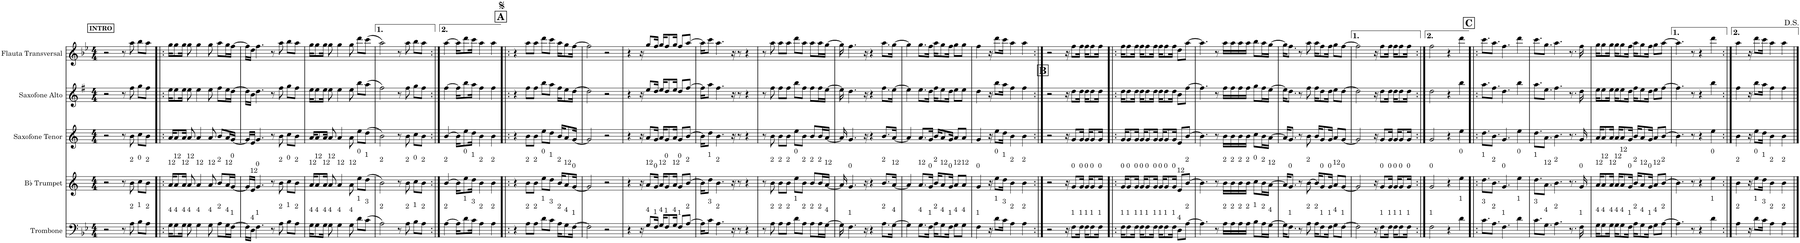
**kern	**kern	**kern	**kern	**kern
*part5	*part4	*part3	*part2	*part1
*staff5	*staff4	*staff3	*staff2	*staff1
*I"Trombone	*I"Bb Trumpet	*I"Saxofone Tenor	*I"Saxofone Alto	*I"Flauta Transversal
*I'Tbn.	*I'Bb Tpt.	*I'Sax. Tn.	*	*I'Fl.
*clefF4	*clefG2	*clefG2	*clefG2	*clefG2
*	*Trd1c2	*Trd8c14	*Trd5c9	*
*k[b-e-]	*k[]	*k[]	*k[f#]	*k[b-e-]
*M4/4	*M4/4	*M4/4	*M4/4	*M4/4
!!LO:REH:place=s1:a:B:cj:fs=9:t=INTRO
=1	=1	=1	=1	=1
2r	2r	2r	2r	2r
8r	8r	8r	8r	8r
!	!LO:TX:a:t=2	!	!	!
!LO:TX:a:t=2	!	!	!	!
8A\	8b\	8b\	8ff#\	8aa\
!	!LO:TX:a:t=0	!	!	!
!LO:TX:a:t=1	!	!	!	!
8B-\L	8cc\L	8cc\L	8gg\L	8bb-\L
!	!LO:TX:a:t=2	!	!	!
!LO:TX:a:t=2	!	!	!	!
8A\J	8b\J	8b\J	8ff#\J	8aa\J
=2!|:	=2!|:	=2!|:	=2!|:	=2!|:
!	!LO:TX:a:t=12	!	!	!
!LO:TX:a:t=4	!	!	!	!
16G\KL	16a/KL	16a/KL	16ee\KL	16gg\KL
!	!LO:TX:a:t=12	!	!	!
!LO:TX:a:t=4	!	!	!	!
8G\	8a/	8a/	8ee\	8gg\
!	!LO:TX:a:t=12	!	!	!
!LO:TX:a:t=4	!	!	!	!
16G\Jk	16a/Jk	16a/Jk	16ee\Jk	16gg\Jk
!	!LO:TX:a:t=12	!	!	!
!LO:TX:a:t=4	!	!	!	!
8G\	8a/	8a/	8ee\	8gg\
!	!LO:TX:a:t=12	!	!	!
!LO:TX:a:t=4	!	!	!	!
4G\	4a/	4a/	4ee\	4gg\
!	!LO:TX:a:t=12	!	!	!
!LO:TX:a:t=4	!	!	!	!
8G\	8a/	8a/	8ee\	8gg\
!	!LO:TX:a:t=2	!	!	!
!LO:TX:a:t=2	!	!	!	!
8A\L	8b/L	8b/L	8ff#\L	8aa\L
!	!LO:TX:a:t=12	!	!	!
!LO:TX:a:t=4	!	!	!	!
16G\L	16a/L	16a/L	16ee\L	16gg\L
!	!LO:TX:a:t=0	!	!	!
!LO:TX:a:t=1	!	!	!	!
[16F\JJ	[16g/JJ	[16g/JJ	[16dd\JJ	[16ff\JJ
=3	=3	=3	=3	=3
16F\LL]	16g/LL]	16g/LL]	16dd\LL]	16ff\LL]
!	!LO:TX:a:t=12	!	!	!
!LO:TX:a:t=4	!	!	!	!
16D\JJ	16e/JJ	16e/JJ	16b\JJ	16dd\JJ
!	!LO:TX:a:t=0	!	!	!
!LO:TX:a:t=1	!	!	!	!
4.F\	4.g/	4.g/	4.dd\	4.ff\
8r	8r	8r	8r	8r
!	!LO:TX:a:t=2	!	!	!
!LO:TX:a:t=2	!	!	!	!
8A\	8b\	8b\	8ff#\	8aa\
!	!LO:TX:a:t=0	!	!	!
!LO:TX:a:t=1	!	!	!	!
8B-\L	8cc\L	8cc\L	8gg\L	8bb-\L
!	!LO:TX:a:t=2	!	!	!
!LO:TX:a:t=2	!	!	!	!
8A\J	8b\J	8b\J	8ff#\J	8aa\J
=4	=4	=4	=4	=4
!	!LO:TX:a:t=12	!	!	!
!LO:TX:a:t=4	!	!	!	!
16G\KL	16a/KL	16a/KL	16ee\KL	16gg\KL
!	!LO:TX:a:t=12	!	!	!
!LO:TX:a:t=4	!	!	!	!
8G\	8a/	8a/	8ee\	8gg\
!	!LO:TX:a:t=12	!	!	!
!LO:TX:a:t=4	!	!	!	!
16G\Jk	16a/Jk	16a/Jk	16ee\Jk	16gg\Jk
!	!LO:TX:a:t=12	!	!	!
!LO:TX:a:t=4	!	!	!	!
8G\	8a/	8a/	8ee\	8gg\
!	!LO:TX:a:t=12	!	!	!
!LO:TX:a:t=4	!	!	!	!
4G\	4a/	4a/	4ee\	4gg\
!	!LO:TX:a:t=12	!	!	!
!LO:TX:a:t=4	!	!	!	!
8G\	8a\	8a\	8ee\	8gg\
!	!LO:TX:a:t=0	!	!	!
!LO:TX:a:t=1	!	!	!	!
8d\L	8ee\L	8ee\L	8bb\L	8ddd\L
!	!LO:TX:a:t=1	!	!	!
!LO:TX:a:t=3	!	!	!	!
(>8c\J	(>8dd\J	(>8dd\J	(>8aa\J	(>8ccc\J
=5	=5	=5	=5	=5
!	!LO:TX:a:t=2	!	!	!
!LO:TX:a:t=2	!	!	!	!
2A\)	2b\)	2b\)	2ff#\)	2aa\)
8r	8r	8r	8r	8r
!	!LO:TX:a:t=2	!	!	!
!LO:TX:a:t=2	!	!	!	!
8A\	8b\	8b\	8ff#\	8aa\
!	!LO:TX:a:t=0	!	!	!
!LO:TX:a:t=1	!	!	!	!
8B-\L	8cc\L	8cc\L	8gg\L	8bb-\L
!	!LO:TX:a:t=2	!	!	!
!LO:TX:a:t=2	!	!	!	!
8A\J	8b\J	8b\J	8ff#\J	8aa\J
=6:|!	=6:|!	=6:|!	=6:|!	=6:|!
!	!LO:TX:a:t=2	!	!	!
!LO:TX:a:t=2	!	!	!	!
[4A\	[4b/	[4b/	[4ff#\	[4aa\
16A\KL]	16b\KL]	16b\KL]	16ff#\KL]	16aa\KL]
!	!LO:TX:a:t=0	!	!	!
!LO:TX:a:t=1	!	!	!	!
8d\	8ee\	8ee\	8bb\	8ddd\
!	!LO:TX:a:t=1	!	!	!
!LO:TX:a:t=3	!	!	!	!
16c\Jk	16dd\Jk	16dd\Jk	16aa\Jk	16ccc\Jk
!	!LO:TX:a:t=2	!	!	!
!LO:TX:a:t=2	!	!	!	!
4A\	4b\	4b\	4ff#\	4aa\
!	!LO:TX:a:t=2	!	!	!
!LO:TX:a:t=2	!	!	!	!
4A\	4b\	4b\	4ff#\	4aa\
!!LO:REH:place=s1:a:B:cj:fs=14:t=A
=7!|:	=7!|:	=7!|:	=7!|:	=7!|:
4r	4r	4r	4r	4r
!	!LO:TX:a:t=2	!	!	!
!LO:TX:a:t=2	!	!	!	!
8A\L	8b\L	8b\L	8ff#\L	8aa\L
!	!LO:TX:a:t=2	!	!	!
!LO:TX:a:t=2	!	!	!	!
8A\J	8b\J	8b\J	8ff#\J	8aa\J
!	!LO:TX:a:t=0	!	!	!
!LO:TX:a:t=1	!	!	!	!
8d\L	8ee\L	8ee\L	8bb\L	8ddd\L
!	!LO:TX:a:t=1	!	!	!
!LO:TX:a:t=3	!	!	!	!
8c\J	8dd\J	8dd\J	8aa\J	8ccc\J
!	!LO:TX:a:t=2	!	!	!
!LO:TX:a:t=2	!	!	!	!
16A\KL	16b/KL	16b/KL	16ff#\KL	16aa\KL
!	!LO:TX:a:t=12	!	!	!
!LO:TX:a:t=4	!	!	!	!
8G\	8a/	8a/	8ee\	8gg\
!	!LO:TX:a:t=0	!	!	!
!LO:TX:a:t=1	!	!	!	!
[16F\Jk	[16g/Jk	[16g/Jk	[16dd\Jk	[16ff\Jk
=8	=8	=8	=8	=8
2F\]	2g/]	2g/]	2dd\]	2ff\]
2r	2r	2r	2r	2r
=9	=9	=9	=9	=9
4r	4r	4r	4r	4r
16r	16r	16r	16r	16r
!	!LO:TX:a:t=12	!	!	!
!LO:TX:a:t=4	!	!	!	!
8G/L	8a/L	8a/L	8ee/L	8gg/L
!	!LO:TX:a:t=0	!	!	!
!LO:TX:a:t=1	!	!	!	!
16F/Jk	16g/Jk	16g/Jk	16dd/Jk	16ff/Jk
!	!LO:TX:a:t=12	!	!	!
!LO:TX:a:t=4	!	!	!	!
16G/KL	16a/KL	16a/KL	16ee/KL	16gg/KL
!	!LO:TX:a:t=0	!	!	!
!LO:TX:a:t=1	!	!	!	!
8F/	8g/	8g/	8dd/	8ff/
!	!LO:TX:a:t=12	!	!	!
!LO:TX:a:t=4	!	!	!	!
16G/Jk	16a/Jk	16a/Jk	16ee/Jk	16gg/Jk
!	!LO:TX:a:t=0	!	!	!
!LO:TX:a:t=1	!	!	!	!
8F/L	8g/L	8g/L	8dd/L	8ff/L
!	!LO:TX:a:t=2	!	!	!
!LO:TX:a:t=2	!	!	!	!
[8A/J	[8b/J	[8b/J	[8ff#/J	[8aa/J
=10	=10	=10	=10	=10
16A\KL]	16b\KL]	16b\KL]	16ff#\KL]	16aa\KL]
!	!LO:TX:a:t=1	!	!	!
!LO:TX:a:t=3	!	!	!	!
8c\J	8dd\J	8dd\J	8aa\J	8ccc\J
!	!LO:TX:a:t=2	!	!	!
!LO:TX:a:t=2	!	!	!	!
4.A\	4.b\	4.b\	4.ff#\	4.aa\
16r	16r	16r	16r	16r
8r	8r	8r	8r	8r
4r	4r	4r	4r	4r
=11	=11	=11	=11	=11
8r	8r	8r	8r	8r
!	!LO:TX:a:t=2	!	!	!
!LO:TX:a:t=2	!	!	!	!
8A\	8b\	8b\	8ff#\	8aa\
!	!LO:TX:a:t=2	!	!	!
!LO:TX:a:t=2	!	!	!	!
8A\L	8b\L	8b\L	8ff#\L	8aa\L
!	!LO:TX:a:t=2	!	!	!
!LO:TX:a:t=2	!	!	!	!
8A\J	8b\J	8b\J	8ff#\J	8aa\J
!	!LO:TX:a:t=0	!	!	!
!LO:TX:a:t=1	!	!	!	!
8d\L	8ee\L	8ee\L	8bb\L	8ddd\L
!	!LO:TX:a:t=2	!	!	!
!LO:TX:a:t=2	!	!	!	!
8A\J	8b\J	8b\J	8ff#\J	8aa\J
!	!LO:TX:a:t=2	!	!	!
!LO:TX:a:t=2	!	!	!	!
8A\L	8b/L	8b/L	8ff#\L	8aa\L
!	!LO:TX:a:t=2	!	!	!
!LO:TX:a:t=2	!	!	!	!
16A\L	16b/L	16b/L	16ff#\L	16aa\L
!	!LO:TX:a:t=12	!	!	!
!LO:TX:a:t=4	!	!	!	!
[16G\JJ	[16a/JJ	[16a/JJ	[16ee\JJ	[16gg\JJ
=12	=12	=12	=12	=12
16G\]	16a/]	16a/]	16ee\]	16gg\]
!	!LO:TX:a:t=0	!	!	!
!LO:TX:a:t=1	!	!	!	!
4.F\	4.g/	4.g/	4.dd\	4.ff\
16r	16r	16r	16r	16r
4r	4r	4r	4r	4r
!	!LO:TX:a:t=2	!	!	!
!LO:TX:a:t=2	!	!	!	!
8.A\L	8.b/L	8.b/L	8.ff#\L	8.aa\L
!	!LO:TX:a:t=12	!	!	!
!LO:TX:a:t=4	!	!	!	!
[16G\Jk	[16a/Jk	[16a/Jk	[16ee\Jk	[16gg\Jk
=13	=13	=13	=13	=13
4G\]	4a/]	4a/]	4ee\]	4gg\]
!	!LO:TX:a:t=12	!	!	!
!LO:TX:a:t=4	!	!	!	!
8.G\L	8.a/L	8.a/L	8.ee\L	8.gg\L
!	!LO:TX:a:t=0	!	!	!
!LO:TX:a:t=1	!	!	!	!
16F\Jk	16g/Jk	16g/Jk	16dd\Jk	16ff\Jk
!	!LO:TX:a:t=2	!	!	!
!LO:TX:a:t=2	!	!	!	!
16A\KL	16b/KL	16b/KL	16ff#\KL	16aa\KL
!	!LO:TX:a:t=12	!	!	!
!LO:TX:a:t=4	!	!	!	!
8G\	8a/	8a/	8ee\	8gg\
!	!LO:TX:a:t=0	!	!	!
!LO:TX:a:t=1	!	!	!	!
16F\Jk	16g/Jk	16g/Jk	16dd\Jk	16ff\Jk
!	!LO:TX:a:t=12	!	!	!
!LO:TX:a:t=4	!	!	!	!
8G\L	8a/L	8a/L	8ee\L	8gg\L
!	!LO:TX:a:t=12	!	!	!
!LO:TX:a:t=4	!	!	!	!
8G\J	8a/J	8a/J	8ee\J	8gg\J
=14	=14	=14	=14	=14
!	!LO:TX:a:t=0	!	!	!
!LO:TX:a:t=1	!	!	!	!
4F\	4g/	4g/	4dd\	4ff\
16r	16r	16r	16r	16r
!	!LO:TX:a:t=0	!	!	!
!LO:TX:a:t=1	!	!	!	!
8d\L	8ee\L	8ee\L	8bb\L	8ddd\L
!	!LO:TX:a:t=1	!	!	!
!LO:TX:a:t=3	!	!	!	!
16c\Jk	16dd\Jk	16dd\Jk	16aa\Jk	16ccc\Jk
!	!LO:TX:a:t=2	!	!	!
!LO:TX:a:t=2	!	!	!	!
4A\	4b\	4b\	4ff#\	4aa\
!	!LO:TX:a:t=2	!	!	!
!LO:TX:a:t=2	!	!	!	!
4A\	4b\	4b\	4ff#\	4aa\
!!LO:REH:place=s1:b:B:cj:fs=14:t=B
=15:|!	=15:|!	=15:|!	=15:|!	=15:|!
2r	2r	2r	2r	2r
16r	16r	16r	16r	16r
!	!LO:TX:a:t=0	!	!	!
!LO:TX:a:t=1	!	!	!	!
8F\L	8g/L	8g/L	8dd\L	8ff\L
!	!LO:TX:a:t=0	!	!	!
!LO:TX:a:t=1	!	!	!	!
16F\Jk	16g/Jk	16g/Jk	16dd\Jk	16ff\Jk
!	!LO:TX:a:t=0	!	!	!
!LO:TX:a:t=1	!	!	!	!
16F\KL	16g/KL	16g/KL	16dd\KL	16ff\KL
!	!LO:TX:a:t=0	!	!	!
!LO:TX:a:t=1	!	!	!	!
8F\	8g/	8g/	8dd\	8ff\
!	!LO:TX:a:t=0	!	!	!
!LO:TX:a:t=1	!	!	!	!
16F\Jk	16g/Jk	16g/Jk	16dd\Jk	16ff\Jk
=16!|:	=16!|:	=16!|:	=16!|:	=16!|:
!	!LO:TX:a:t=0	!	!	!
!LO:TX:a:t=1	!	!	!	!
16F\KL	16g/KL	16g/KL	16dd\KL	16ff\KL
!	!LO:TX:a:t=0	!	!	!
!LO:TX:a:t=1	!	!	!	!
8F\	8g/	8g/	8dd\	8ff\
!	!LO:TX:a:t=0	!	!	!
!LO:TX:a:t=1	!	!	!	!
16F\Jk	16g/Jk	16g/Jk	16dd\Jk	16ff\Jk
!	!LO:TX:a:t=0	!	!	!
!LO:TX:a:t=1	!	!	!	!
16F\KL	16g/KL	16g/KL	16dd\KL	16ff\KL
!	!LO:TX:a:t=0	!	!	!
!LO:TX:a:t=1	!	!	!	!
8F\	8g/	8g/	8dd\	8ff\
!	!LO:TX:a:t=0	!	!	!
!LO:TX:a:t=1	!	!	!	!
16F\Jk	16g/Jk	16g/Jk	16dd\Jk	16ff\Jk
!	!LO:TX:a:t=0	!	!	!
!LO:TX:a:t=1	!	!	!	!
16F\KL	16g/KL	16g/KL	16dd\KL	16ff\KL
!	!LO:TX:a:t=0	!	!	!
!LO:TX:a:t=1	!	!	!	!
8F\	8g/	8g/	8dd\	8ff\
!	!LO:TX:a:t=0	!	!	!
!LO:TX:a:t=1	!	!	!	!
16F\Jk	16g/Jk	16g/Jk	16dd\Jk	16ff\Jk
!	!LO:TX:a:t=12	!	!	!
!LO:TX:a:t=4	!	!	!	!
8D\L	8e/L	8e/L	8b\L	8dd\L
!	!LO:TX:a:t=2	!	!	!
!LO:TX:a:t=2	!	!	!	!
[8A\J	[8b/J	[8b/J	[8ff#\J	[8aa\J
=17	=17	=17	=17	=17
4.A\]	4.b\]	4.b\]	4.ff#\]	4.aa\]
8r	8r	8r	8r	8r
!	!LO:TX:a:t=2	!	!	!
!LO:TX:a:t=2	!	!	!	!
16A\LL	16b\LL	16b\LL	16ff#\LL	16aa\LL
!	!LO:TX:a:t=2	!	!	!
!LO:TX:a:t=2	!	!	!	!
16A\	16b\	16b\	16ff#\	16aa\
!	!LO:TX:a:t=2	!	!	!
!LO:TX:a:t=2	!	!	!	!
16A\	16b\	16b\	16ff#\	16aa\
!	!LO:TX:a:t=2	!	!	!
!LO:TX:a:t=2	!	!	!	!
16A\JJ	16b\JJ	16b\JJ	16ff#\JJ	16aa\JJ
!	!LO:TX:a:t=0	!	!	!
!LO:TX:a:t=1	!	!	!	!
8B-\L	8cc\L	8cc\L	8gg\L	8bb-\L
!	!LO:TX:a:t=2	!	!	!
!LO:TX:a:t=2	!	!	!	!
16A\L	16b\L	16b\L	16ff#\L	16aa\L
!	!LO:TX:a:t=12	!	!	!
!LO:TX:a:t=4	!	!	!	!
[16G\JJ	[16a\JJ	[16a\JJ	[16ee\JJ	[16gg\JJ
=18	=18	=18	=18	=18
16G\KL]	16a/KL]	16a/KL]	16ee\KL]	16gg\KL]
!	!LO:TX:a:t=0	!	!	!
!LO:TX:a:t=1	!	!	!	!
8.F\J	8.g/J	8.g/J	8.dd\J	8.ff\J
8r	8r	8r	8r	8r
!	!LO:TX:a:t=2	!	!	!
!LO:TX:a:t=2	!	!	!	!
8A\	[8b\	8b\	8ff#\	8aa\
!LO:TX:a:t=2	!	!	!	!
16A\KL	16b/KL]	16b/KL	16ff#\KL	16aa\KL
!	!LO:TX:a:t=0	!	!	!
!LO:TX:a:t=1	!	!	!	!
8F\	8g/	8g/	8dd\	8ff\
!	!LO:TX:a:t=0	!	!	!
!LO:TX:a:t=1	!	!	!	!
16F\Jk	16g/Jk	16g/Jk	16dd\Jk	16ff\Jk
!	!LO:TX:a:t=12	!	!	!
!LO:TX:a:t=4	!	!	!	!
8G\L	8a/L	8a/L	8ee\L	8gg\L
!	!LO:TX:a:t=0	!	!	!
!LO:TX:a:t=1	!	!	!	!
[8F\J	[8g/J	[8g/J	[8dd\J	[8ff\J
=19	=19	=19	=19	=19
2F\]	2g/]	2g/]	2dd\]	2ff\]
16r	16r	16r	16r	16r
!	!LO:TX:a:t=0	!	!	!
!LO:TX:a:t=1	!	!	!	!
8F\L	8g/L	8g/L	8dd\L	8ff\L
!	!LO:TX:a:t=0	!	!	!
!LO:TX:a:t=1	!	!	!	!
16F\Jk	16g/Jk	16g/Jk	16dd\Jk	16ff\Jk
!	!LO:TX:a:t=0	!	!	!
!LO:TX:a:t=1	!	!	!	!
16F\KL	16g/KL	16g/KL	16dd\KL	16ff\KL
!	!LO:TX:a:t=0	!	!	!
!LO:TX:a:t=1	!	!	!	!
8F\	8g/	8g/	8dd\	8ff\
!	!LO:TX:a:t=0	!	!	!
!LO:TX:a:t=1	!	!	!	!
16F\Jk	16g/Jk	16g/Jk	16dd\Jk	16ff\Jk
=20:|!	=20:|!	=20:|!	=20:|!	=20:|!
!	!LO:TX:a:t=0	!	!	!
!LO:TX:a:t=1	!	!	!	!
2F\	2g/	2g/	2dd\	2ff\
4r	4r	4r	4r	4r
!	!LO:TX:a:t=0	!	!	!
!LO:TX:a:t=1	!	!	!	!
4d\	4ee\	4ee\	4bb\	4ddd\
!!LO:REH:place=s1:a:B:cj:fs=14:t=C
=21!|:	=21!|:	=21!|:	=21!|:	=21!|:
!	!LO:TX:a:t=1	!	!	!
!LO:TX:a:t=3	!	!	!	!
8.c\L	8.dd\L	8.dd\L	8.aa\L	8.ccc\L
!	!LO:TX:a:t=2	!	!	!
!LO:TX:a:t=2	!	!	!	!
8.A\J	8.b\J	8.b\J	8.ff#\J	8.aa\J
!	!LO:TX:a:t=0	!	!	!
!LO:TX:a:t=1	!	!	!	!
4.F\	4.g/	4.g/	4.dd\	4.ff\
!	!LO:TX:a:t=0	!	!	!
!LO:TX:a:t=1	!	!	!	!
4d\	4ee\	4ee\	4bb\	4ddd\
=22	=22	=22	=22	=22
!	!LO:TX:a:t=1	!	!	!
!LO:TX:a:t=3	!	!	!	!
8.c\L	8.dd\L	8.dd\L	8.aa\L	8.ccc\L
!	!LO:TX:a:t=12	!	!	!
!LO:TX:a:t=4	!	!	!	!
8.G\J	8.a\J	8.a\J	8.ee\J	8.gg\J
!	!LO:TX:a:t=2	!	!	!
!LO:TX:a:t=2	!	!	!	!
4.A\	4.b\	4.b\	4.ff#\	4.aa\
8.r	8.r	8.r	8.r	8.r
!	!LO:TX:a:t=0	!	!	!
!LO:TX:a:t=1	!	!	!	!
16F\	16g/	16g/	16dd\	16ff\
=23	=23	=23	=23	=23
!	!LO:TX:a:t=12	!	!	!
!LO:TX:a:t=4	!	!	!	!
16G\KL	16a/KL	16a/KL	16ee\KL	16gg\KL
!	!LO:TX:a:t=12	!	!	!
!LO:TX:a:t=4	!	!	!	!
8G\	8a/	8a/	8ee\	8gg\
!	!LO:TX:a:t=12	!	!	!
!LO:TX:a:t=4	!	!	!	!
16G\Jk	16a/Jk	16a/Jk	16ee\Jk	16gg\Jk
!	!LO:TX:a:t=12	!	!	!
!LO:TX:a:t=4	!	!	!	!
16G\KL	16a/KL	16a/KL	16ee\KL	16gg\KL
!	!LO:TX:a:t=12	!	!	!
!LO:TX:a:t=4	!	!	!	!
8G\	8a/	8a/	8ee\	8gg\
!	!LO:TX:a:t=0	!	!	!
!LO:TX:a:t=1	!	!	!	!
16F\Jk	16g/Jk	16g/Jk	16dd\Jk	16ff\Jk
!	!LO:TX:a:t=2	!	!	!
!LO:TX:a:t=2	!	!	!	!
16A\KL	16b/KL	16b/KL	16ff#\KL	16aa\KL
!	!LO:TX:a:t=12	!	!	!
!LO:TX:a:t=4	!	!	!	!
8G\	8a/	8a/	8ee\	8gg\
!	!LO:TX:a:t=0	!	!	!
!LO:TX:a:t=1	!	!	!	!
16F\Jk	16g/Jk	16g/Jk	16dd\Jk	16ff\Jk
!	!LO:TX:a:t=12	!	!	!
!LO:TX:a:t=4	!	!	!	!
8G\L	8a/L	8a/L	8ee\L	8gg\L
!	!LO:TX:a:t=2	!	!	!
!LO:TX:a:t=2	!	!	!	!
[8A\J	[8b/J	[8b/J	[8ff#\J	[8aa\J
=24	=24	=24	=24	=24
4.A\]	4.b\]	4.b\]	4.ff#\]	4.aa\]
8r	8r	8r	8r	8r
4r	4r	4r	4r	4r
!	!LO:TX:a:t=0	!	!	!
!LO:TX:a:t=1	!	!	!	!
4d\	4ee\	4ee\	4bb\	4ddd\
=25:|!	=25:|!	=25:|!	=25:|!	=25:|!
!	!LO:TX:a:t=2	!	!	!
!LO:TX:a:t=2	!	!	!	!
4A\	4b\	4b\	4ff#\	4aa\
16r	16r	16r	16r	16r
!	!LO:TX:a:t=0	!	!	!
!LO:TX:a:t=1	!	!	!	!
8d\L	8ee\L	8ee\L	8bb\L	8ddd\L
!	!LO:TX:a:t=1	!	!	!
!LO:TX:a:t=3	!	!	!	!
16c\Jk	16dd\Jk	16dd\Jk	16aa\Jk	16ccc\Jk
!	!LO:TX:a:t=2	!	!	!
!LO:TX:a:t=2	!	!	!	!
4A\	4b\	4b\	4ff#\	4aa\
!	!LO:TX:a:t=2	!	!	!
!LO:TX:a:t=2	!	!	!	!
4A\	4b\	4b\	4ff#\	4aa\
==	==	==	==	==
*-	*-	*-	*-	*-
